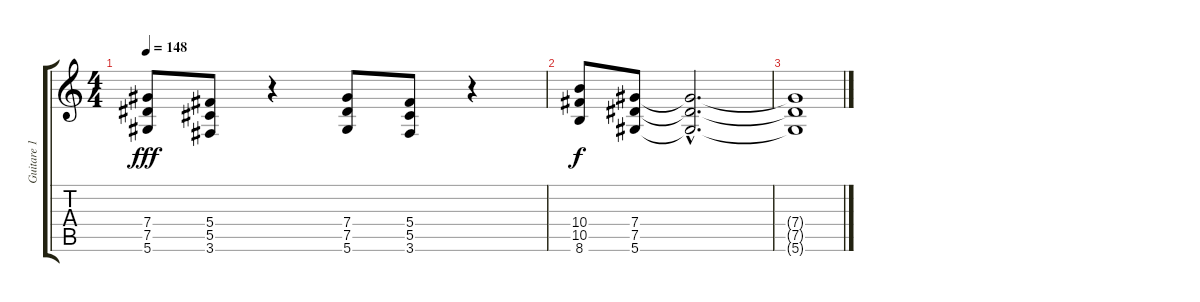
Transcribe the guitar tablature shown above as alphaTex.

\track ("Guitare 1" "Guitare 1") {instrument electricguitarmuted}
\staff {score tabs}
\tuning (Eb4 Bb3 Gb3 Db3 Ab2 Eb2) {hide}
\ts (4 4)
\tempo 148
\clef g2
\ks c
(7.4 7.5 5.6).8{dy fff} (5.4 5.5 3.6).8 r.4 (7.4 7.5 5.6).8 (5.4 5.5 3.6).8 r.4 |
(10.4 10.5 8.6).8{dy f} (7.4 7.5 5.6).8 (7.4{hac t} 7.5{hac t} 5.6{hac t}).2{d} |
(7.4{t} 7.5{t} 5.6{t}).1
